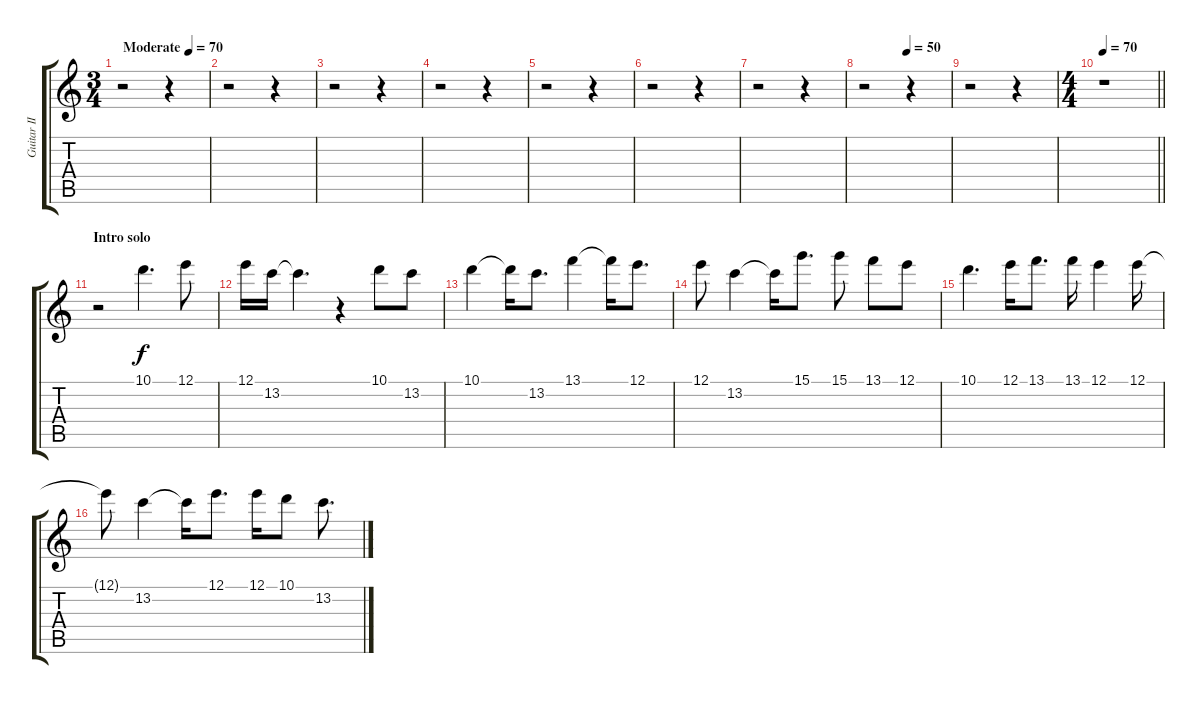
\track ("Guitar II" "Guitar II") {instrument acousticguitarnylon}
\staff {score tabs}
\tuning (E4 B3 G3 D3 A2 E2) {hide}
\ts (3 4)
\tempo (70 "Moderate")
\clef g2
\ks c
r.2{dy f instrument acousticguitarnylon} r.4 |
r.2 r.4 |
r.2 r.4 |
r.2 r.4 |
r.2 r.4 |
r.2 r.4 |
r.2 r.4 |
\tempo (50 0.5)
r.2 r.4 |
r.2 r.4 |
\ts (4 4)
\tempo 70
\barLineRight lightlight
r.1 |
\section ("" "Intro solo")
r.2 10.1.4{d} 12.1.8 |
12.1.16 13.2.16 13.2{t}.4{d} r.4 10.1.8 13.2.8 |
10.1.4 10.1{t}.16 13.2.8{d} 13.1.4 13.1{t}.16 12.1.8{d} |
12.1.8 13.2.4 13.2{t}.16 15.1.8{d} 15.1.8 13.1.8 12.1.8 |
10.1.4{d} 12.1.16 13.1.8{d} 13.1.16 12.1.4 12.1.16 |
12.1{t}.8 13.2.4 13.2{t}.16 12.1.8{d} 12.1.16 10.1.8 13.2.8{d}
